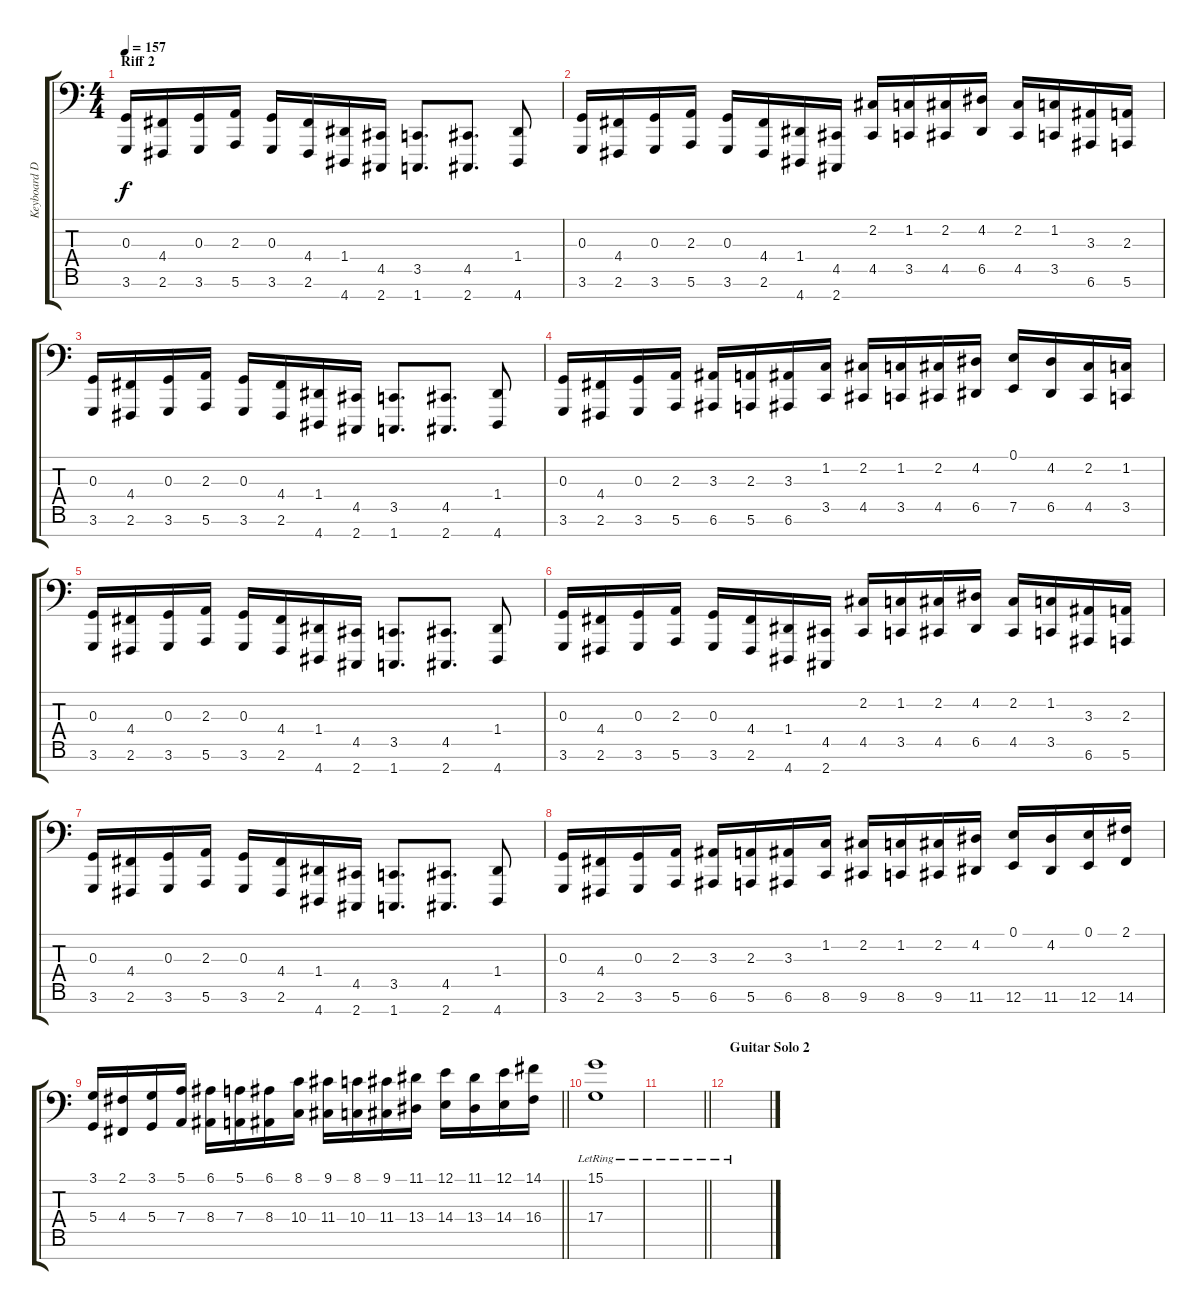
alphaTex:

\track ("Keyboard Duet" "Keyboard D") {instrument brightacousticpiano}
\staff {score tabs}
\tuning (E3 B2 G2 D2 A1 E1 B0) {hide}
\ts (4 4)
\section ("" "Riff 2")
\tempo 157
\clef f4
\ks c
(0.3 3.6).16{dy f} (4.4 2.6).16 (0.3 3.6).16 (2.3 5.6).16 (0.3 3.6).16 (4.4 2.6).16 (1.4 4.7).16 (4.5 2.7).16 (3.5 1.7).8{d} (4.5 2.7).8{d} (1.4 4.7).8 |
(0.3 3.6).16 (4.4 2.6).16 (0.3 3.6).16 (2.3 5.6).16 (0.3 3.6).16 (4.4 2.6).16 (1.4 4.7).16 (4.5 2.7).16 (2.2 4.5).16 (1.2 3.5).16 (2.2 4.5).16 (4.2 6.5).16 (2.2 4.5).16 (1.2 3.5).16 (3.3 6.6).16 (2.3 5.6).16 |
(0.3 3.6).16 (4.4 2.6).16 (0.3 3.6).16 (2.3 5.6).16 (0.3 3.6).16 (4.4 2.6).16 (1.4 4.7).16 (4.5 2.7).16 (3.5 1.7).8{d} (4.5 2.7).8{d} (1.4 4.7).8 |
(0.3 3.6).16 (4.4 2.6).16 (0.3 3.6).16 (2.3 5.6).16 (3.3 6.6).16 (2.3 5.6).16 (3.3 6.6).16 (1.2 3.5).16 (2.2 4.5).16 (1.2 3.5).16 (2.2 4.5).16 (4.2 6.5).16 (0.1 7.5).16 (4.2 6.5).16 (2.2 4.5).16 (1.2 3.5).16 |
(0.3 3.6).16 (4.4 2.6).16 (0.3 3.6).16 (2.3 5.6).16 (0.3 3.6).16 (4.4 2.6).16 (1.4 4.7).16 (4.5 2.7).16 (3.5 1.7).8{d} (4.5 2.7).8{d} (1.4 4.7).8 |
(0.3 3.6).16 (4.4 2.6).16 (0.3 3.6).16 (2.3 5.6).16 (0.3 3.6).16 (4.4 2.6).16 (1.4 4.7).16 (4.5 2.7).16 (2.2 4.5).16 (1.2 3.5).16 (2.2 4.5).16 (4.2 6.5).16 (2.2 4.5).16 (1.2 3.5).16 (3.3 6.6).16 (2.3 5.6).16 |
(0.3 3.6).16 (4.4 2.6).16 (0.3 3.6).16 (2.3 5.6).16 (0.3 3.6).16 (4.4 2.6).16 (1.4 4.7).16 (4.5 2.7).16 (3.5 1.7).8{d} (4.5 2.7).8{d} (1.4 4.7).8 |
(0.3 3.6).16 (4.4 2.6).16 (0.3 3.6).16 (2.3 5.6).16 (3.3 6.6).16 (2.3 5.6).16 (3.3 6.6).16 (1.2 8.6).16 (2.2 9.6).16 (1.2 8.6).16 (2.2 9.6).16 (4.2 11.6).16 (0.1 12.6).16 (4.2 11.6).16 (0.1 12.6).16 (2.1 14.6).16 |
\barLineRight lightlight
(3.1 5.4).16 (2.1 4.4).16 (3.1 5.4).16 (5.1 7.4).16 (6.1 8.4).16 (5.1 7.4).16 (6.1 8.4).16 (8.1 10.4).16 (9.1 11.4).16 (8.1 10.4).16 (9.1 11.4).16 (11.1 13.4).16 (12.1 14.4).16 (11.1 13.4).16 (12.1 14.4).16 (14.1 16.4).16 |
(15.1{lr} 17.4).1 |
\barLineRight lightlight
|
\section ("" "Guitar Solo 2")
